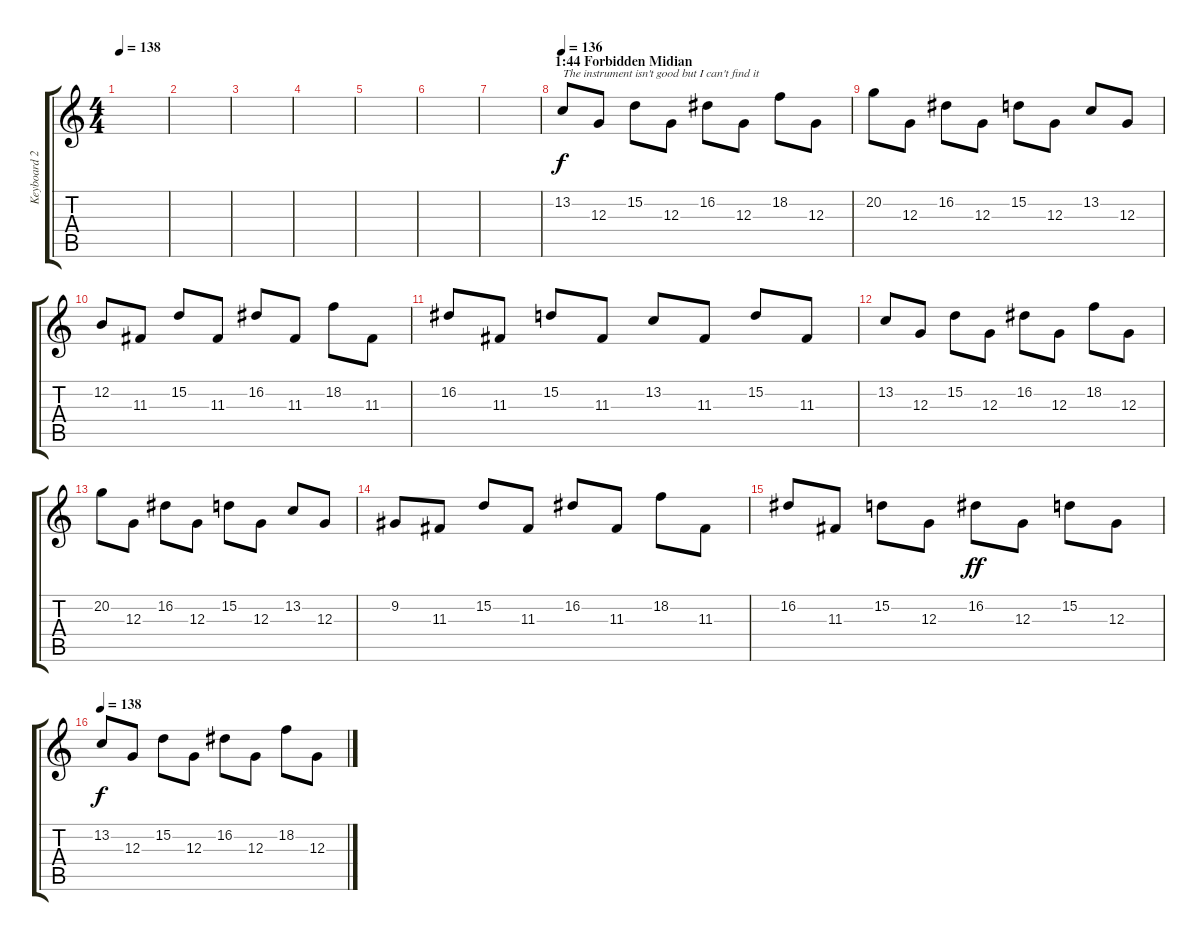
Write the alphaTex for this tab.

\track ("Keyboard 2" "Keyboard 2") {instrument brightacousticpiano}
\staff {score tabs}
\tuning (E4 B3 G3 D3 A2 D2) {hide}
\ts (4 4)
\tempo 138
\clef g2
\ks c
|
|
|
|
|
|
|
\section ("" "1:44 Forbidden Midian")
\tempo 136
13.2.8{txt "The instrument isn't good but I can't find it" volume 12 instrument brightacousticpiano} 12.3.8 15.2.8 12.3.8 16.2.8 12.3.8 18.2.8 12.3.8 |
20.2.8 12.3.8 16.2.8 12.3.8 15.2.8 12.3.8 13.2.8 12.3.8 |
12.2.8 11.3.8 15.2.8 11.3.8 16.2.8 11.3.8 18.2.8 11.3.8 |
16.2.8 11.3.8 15.2.8 11.3.8 13.2.8 11.3.8 15.2.8 11.3.8 |
13.2.8 12.3.8 15.2.8 12.3.8 16.2.8 12.3.8 18.2.8 12.3.8 |
20.2.8 12.3.8 16.2.8 12.3.8 15.2.8 12.3.8 13.2.8 12.3.8 |
9.2.8 11.3.8 15.2.8 11.3.8 16.2.8 11.3.8 18.2.8 11.3.8 |
16.2.8 11.3.8 15.2.8 12.3.8 16.2.8{dy ff} 12.3.8 15.2.8 12.3.8 |
\tempo 138
13.2.8{dy f} 12.3.8 15.2.8 12.3.8 16.2.8 12.3.8 18.2.8 12.3.8
